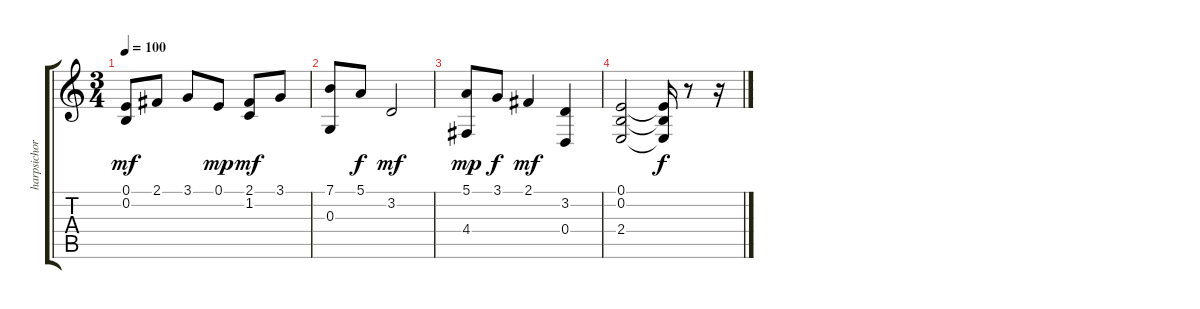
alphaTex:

\track ("harpsichord" "harpsichor") {instrument harpsichord}
\staff {score tabs}
\tuning (E4 B3 G3 D3 A2 E2) {hide}
\ts (3 4)
\tempo 100
\clef g2
\ks c
(0.1 0.2).8{dy mf} 2.1.8 3.1.8 0.1.8{dy mp} (2.1 1.2).8{dy mf} 3.1.8 |
(7.1 0.3).8 5.1.8{dy f} 3.2.2{dy mf} |
(5.1 4.4).8{dy mp} 3.1.8{dy f} 2.1.4{dy mf} (3.2 0.4).4 |
(0.1 0.2 2.4).2 (0.1{t} 0.2{t} 2.4{t}).16{dy f} r.8 r.16
